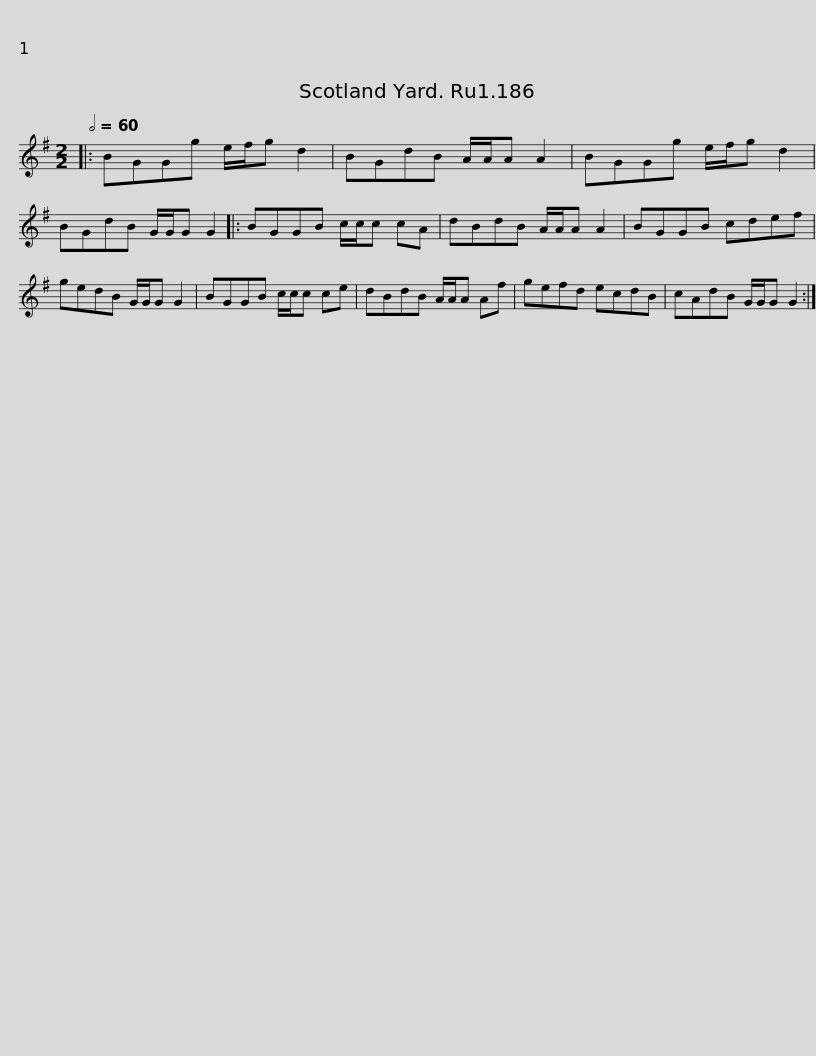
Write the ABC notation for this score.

X:1
L:1/8
Q:1/2=60
M:2/2
I:linebreak $
K:G
V:1 treble
V:1
|: BGGg e/f/g d2 | BGdB A/A/A A2 | BGGg e/f/g d2 | BGdB G/G/G G2 |: BGGB c/c/c cA |$ %5
 dBdB A/A/A A2 | BGGB cdef | gedB G/G/G G2 | BGGB c/c/c ce | dBdB A/A/A Af |$ %10
 gefd ecdB | cAdB G/G/G G2 :| %12
